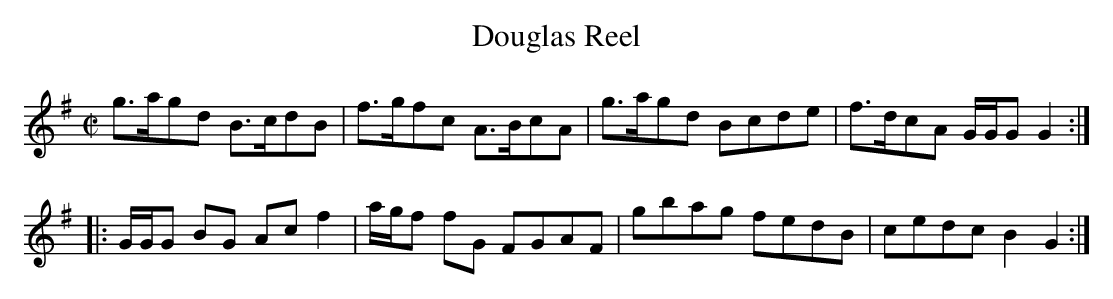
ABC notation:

X:1
T:Douglas Reel
M:C|
L:1/8
K:G
g>agd B>cdB|f>gfc A>BcA|g>agd Bcde|f>dcA G/G/G G2:|
|:G/G/G BG Ac f2|a/g/f fG FGAF|gbag fedB|cedc B2G2:|]
